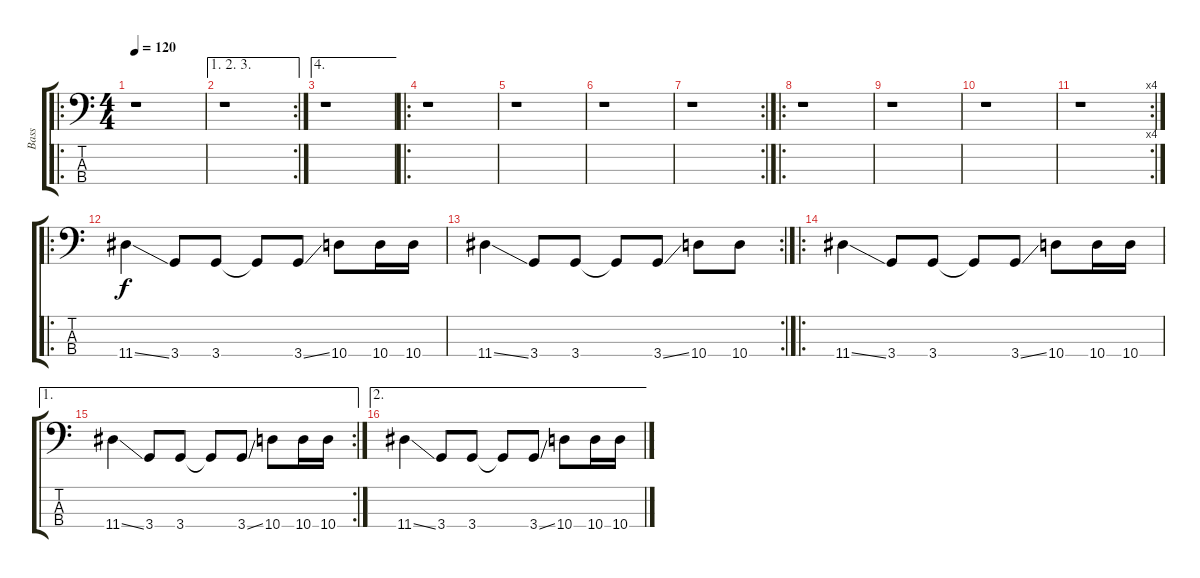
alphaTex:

\track ("Bass" "Bass") {instrument electricbassfinger}
\staff {score tabs}
\tuning (G2 D2 A1 E1) {hide}
\ro
\ts (4 4)
\tempo 120
\clef f4
\ks c
r.1{dy f instrument electricbassfinger} |
\ae (1 2 3)
\rc 2
r.1 |
\ae 4
r.1 |
\ro
r.1 |
r.1 |
r.1 |
\rc 2
r.1 |
\ro
r.1 |
r.1 |
r.1 |
\rc 4
r.1 |
\ro
11.4{ss}.4 3.4.8 3.4.8 3.4{t}.8 3.4{ss}.8 10.4.8 10.4.16 10.4.16 |
\rc 2
11.4{ss}.4 3.4.8 3.4.8 3.4{t}.8 3.4{ss}.8 10.4.8 10.4.8 |
\ro
11.4{ss}.4 3.4.8 3.4.8 3.4{t}.8 3.4{ss}.8 10.4.8 10.4.16 10.4.16 |
\ae 1
\rc 2
11.4{ss}.4 3.4.8 3.4.8 3.4{t}.8 3.4{ss}.8 10.4.8 10.4.16 10.4.16 |
\ae 2
11.4{ss}.4 3.4.8 3.4.8 3.4{t}.8 3.4{ss}.8 10.4.8 10.4.16 10.4.16
